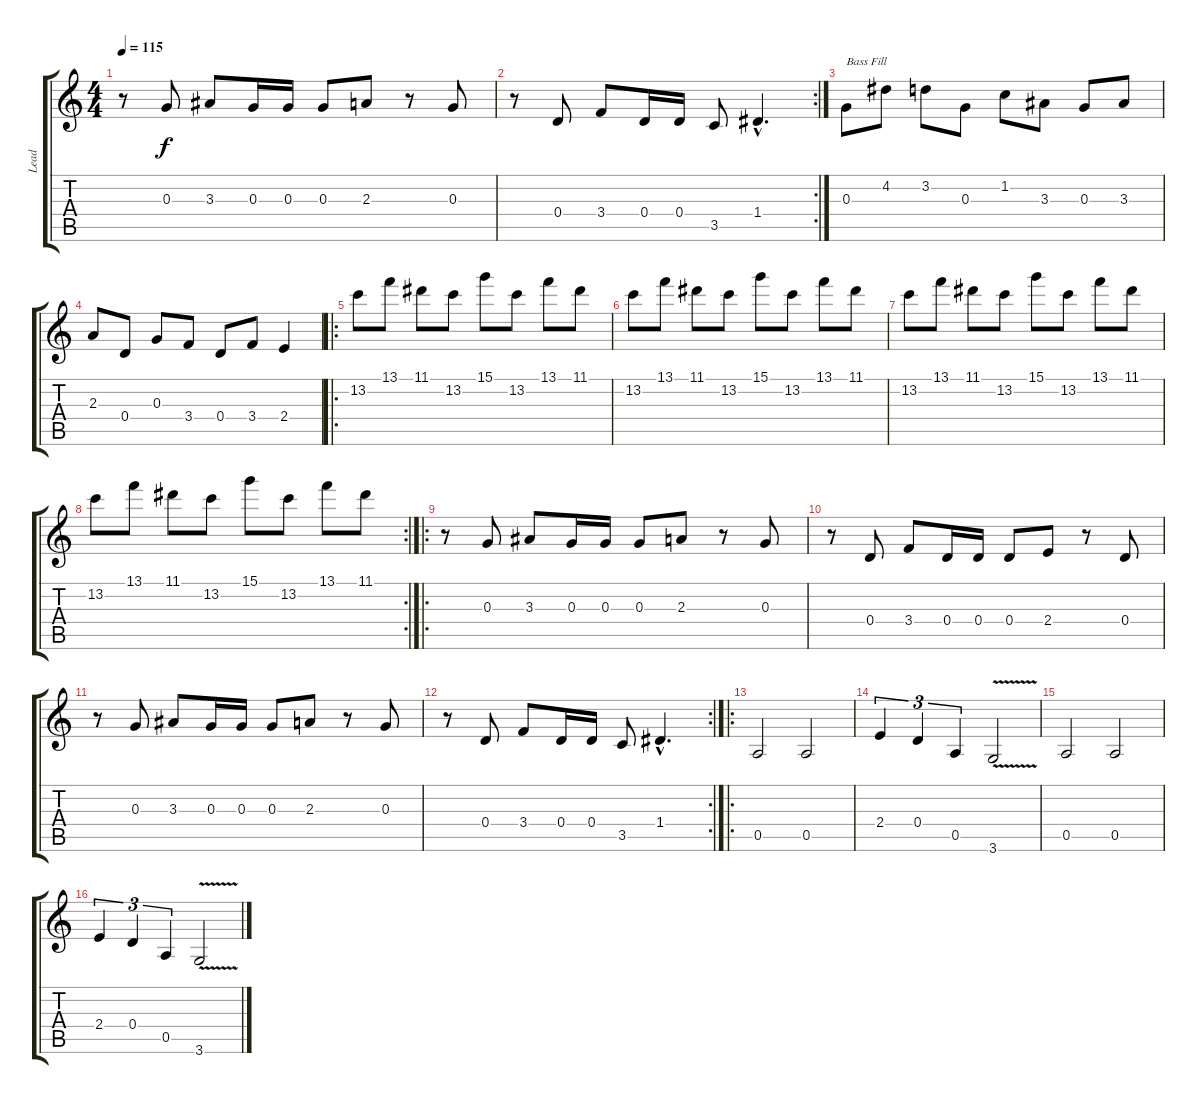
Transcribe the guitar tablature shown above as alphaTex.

\track ("Lead" "Lead") {instrument distortionguitar}
\staff {score tabs}
\tuning (E4 B3 G3 D3 A2 E2) {hide}
\ts (4 4)
\tempo 115
\clef g2
\ks c
r.8{dy f} 0.3.8 3.3.8 0.3.16 0.3.16 0.3.8 2.3.8 r.8 0.3.8 |
\rc 2
r.8 0.4.8 3.4.8 0.4.16 0.4.16 3.5.8 1.4{hac}.4{d} |
0.3.8{txt "Bass Fill"} 4.2.8 3.2.8 0.3.8 1.2.8 3.3.8 0.3.8 3.3.8 |
2.3.8 0.4.8 0.3.8 3.4.8 0.4.8 3.4.8 2.4.4 |
\ro
13.2.8 13.1.8 11.1.8 13.2.8 15.1.8 13.2.8 13.1.8 11.1.8 |
13.2.8 13.1.8 11.1.8 13.2.8 15.1.8 13.2.8 13.1.8 11.1.8 |
13.2.8 13.1.8 11.1.8 13.2.8 15.1.8 13.2.8 13.1.8 11.1.8 |
\rc 2
13.2.8 13.1.8 11.1.8 13.2.8 15.1.8 13.2.8 13.1.8 11.1.8 |
\ro
r.8 0.3.8 3.3.8 0.3.16 0.3.16 0.3.8 2.3.8 r.8 0.3.8 |
r.8 0.4.8 3.4.8 0.4.16 0.4.16 0.4.8 2.4.8 r.8 0.4.8 |
r.8 0.3.8 3.3.8 0.3.16 0.3.16 0.3.8 2.3.8 r.8 0.3.8 |
\rc 2
r.8 0.4.8 3.4.8 0.4.16 0.4.16 3.5.8 1.4{hac}.4{d} |
\ro
0.5.2 0.5.2 |
2.4.4{tu (3 2)} 0.4.4{tu (3 2)} 0.5.4{tu (3 2)} 3.6{v}.2 |
0.5.2 0.5.2 |
2.4.4{tu (3 2)} 0.4.4{tu (3 2)} 0.5.4{tu (3 2)} 3.6{v}.2
